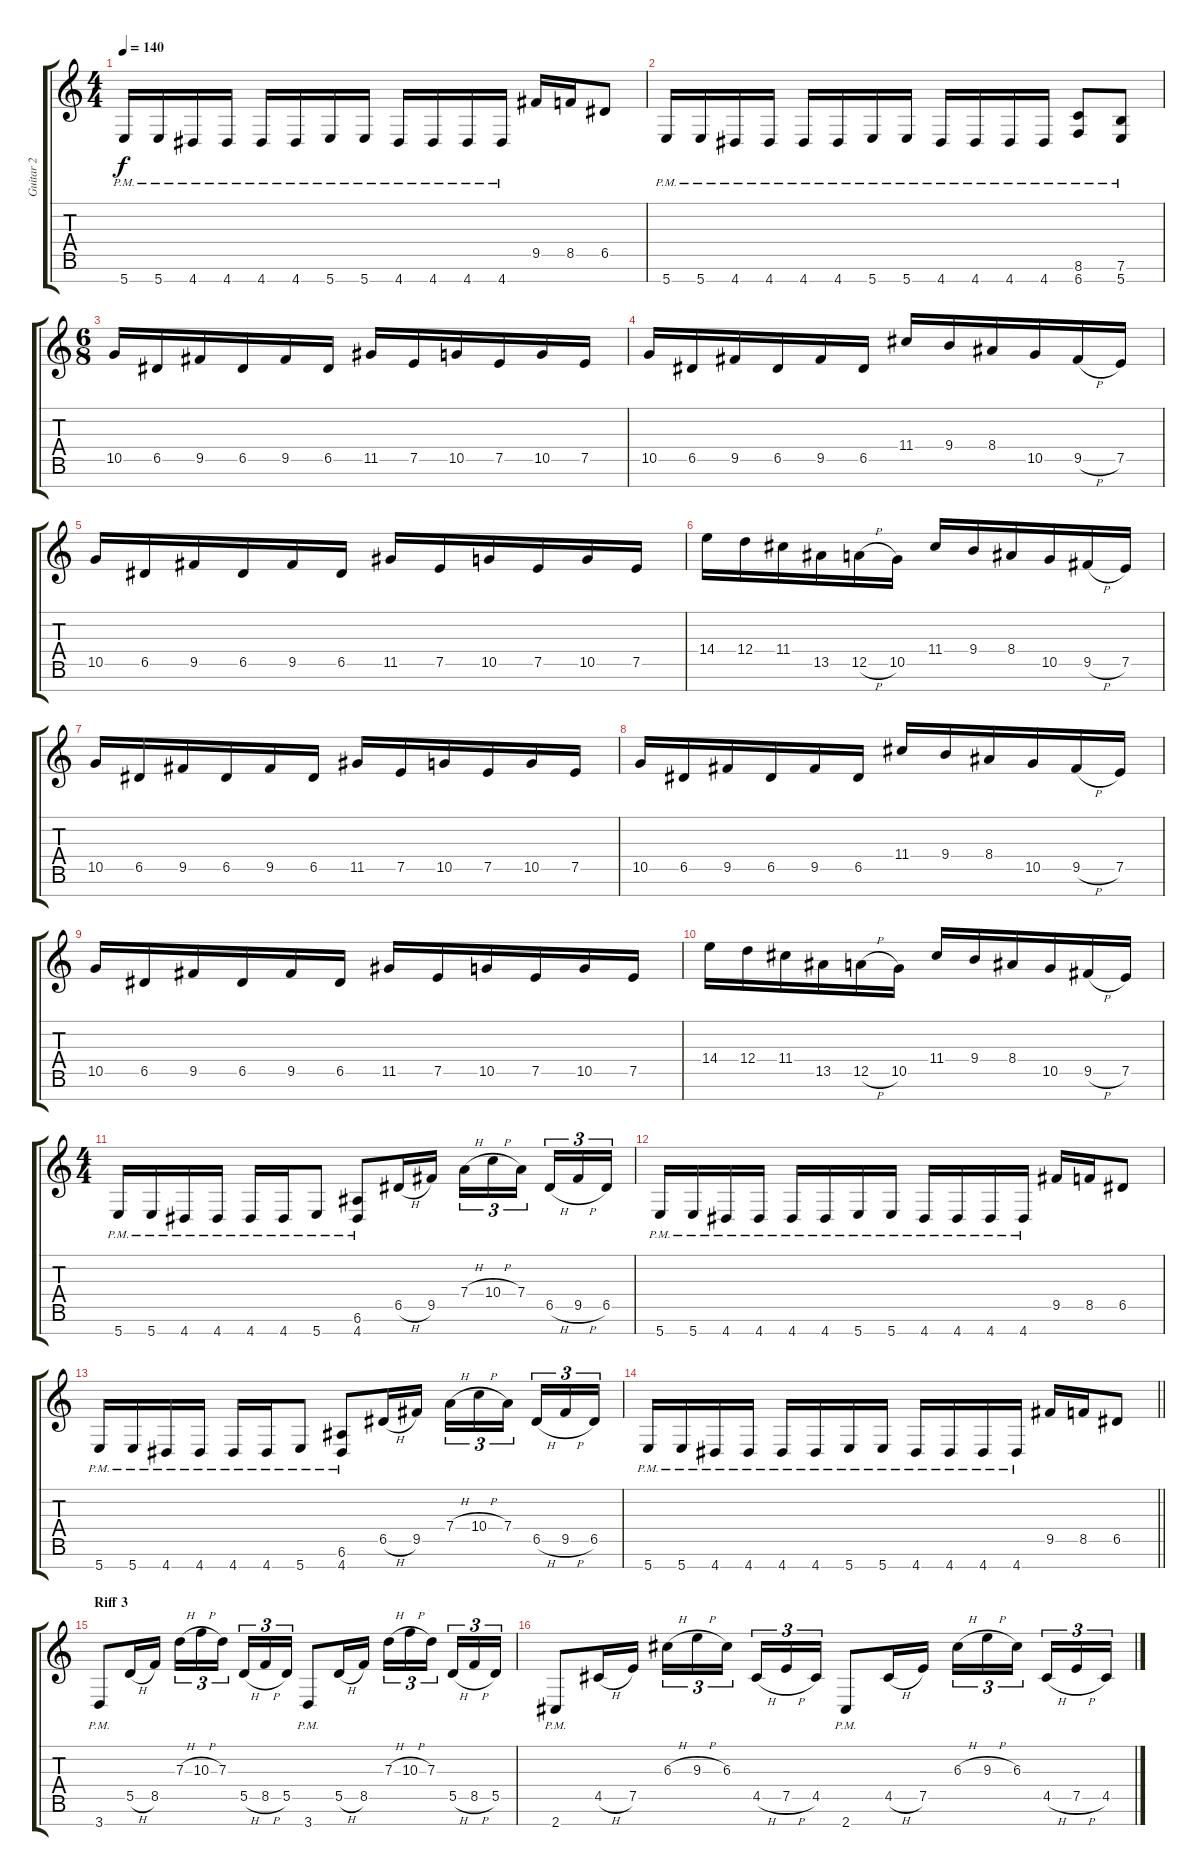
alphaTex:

\track ("Guitar 2" "Guitar 2") {instrument distortionguitar}
\staff {score tabs}
\tuning (E4 B3 G3 D3 A2 E2 B1) {hide}
\ts (4 4)
\tempo 140
\clef g2
\ks c
5.7{pm}.16{dy f} 5.7{pm}.16 4.7{pm}.16 4.7{pm}.16 4.7{pm}.16 4.7{pm}.16 5.7{pm}.16 5.7{pm}.16 4.7{pm}.16 4.7{pm}.16 4.7{pm}.16 4.7{pm}.16 9.5.16 8.5.16 6.5.8 |
5.7{pm}.16 5.7{pm}.16 4.7{pm}.16 4.7{pm}.16 4.7{pm}.16 4.7{pm}.16 5.7{pm}.16 5.7{pm}.16 4.7{pm}.16 4.7{pm}.16 4.7{pm}.16 4.7{pm}.16 (8.6{pm} 6.7{pm}).8 (7.6{pm} 5.7{pm}).8 |
\ts (6 8)
10.5.16 6.5.16 9.5.16 6.5.16 9.5.16 6.5.16 11.5.16 7.5.16 10.5.16 7.5.16 10.5.16 7.5.16 |
10.5.16 6.5.16 9.5.16 6.5.16 9.5.16 6.5.16 11.4.16 9.4.16 8.4.16 10.5.16 9.5{h}.16 7.5.16 |
10.5.16 6.5.16 9.5.16 6.5.16 9.5.16 6.5.16 11.5.16 7.5.16 10.5.16 7.5.16 10.5.16 7.5.16 |
14.4.16 12.4.16 11.4.16 13.5.16 12.5{h}.16 10.5.16 11.4.16 9.4.16 8.4.16 10.5.16 9.5{h}.16 7.5.16 |
10.5.16 6.5.16 9.5.16 6.5.16 9.5.16 6.5.16 11.5.16 7.5.16 10.5.16 7.5.16 10.5.16 7.5.16 |
10.5.16 6.5.16 9.5.16 6.5.16 9.5.16 6.5.16 11.4.16 9.4.16 8.4.16 10.5.16 9.5{h}.16 7.5.16 |
10.5.16 6.5.16 9.5.16 6.5.16 9.5.16 6.5.16 11.5.16 7.5.16 10.5.16 7.5.16 10.5.16 7.5.16 |
14.4.16 12.4.16 11.4.16 13.5.16 12.5{h}.16 10.5.16 11.4.16 9.4.16 8.4.16 10.5.16 9.5{h}.16 7.5.16 |
\ts (4 4)
5.7{pm}.16 5.7{pm}.16 4.7{pm}.16 4.7{pm}.16 4.7{pm}.16 4.7{pm}.16 5.7{pm}.8 (6.6{pm} 4.7{pm}).8 6.5{h}.16 9.5.16 7.4{h}.16{tu (3 2)} 10.4{h}.16{tu (3 2)} 7.4.16{tu (3 2) beam splitsecondary} 6.5{h}.16{tu (3 2)} 9.5{h}.16{tu (3 2)} 6.5.16{tu (3 2)} |
5.7{pm}.16 5.7{pm}.16 4.7{pm}.16 4.7{pm}.16 4.7{pm}.16 4.7{pm}.16 5.7{pm}.16 5.7{pm}.16 4.7{pm}.16 4.7{pm}.16 4.7{pm}.16 4.7{pm}.16 9.5.16 8.5.16 6.5.8 |
5.7{pm}.16 5.7{pm}.16 4.7{pm}.16 4.7{pm}.16 4.7{pm}.16 4.7{pm}.16 5.7{pm}.8 (6.6{pm} 4.7{pm}).8 6.5{h}.16 9.5.16 7.4{h}.16{tu (3 2)} 10.4{h}.16{tu (3 2)} 7.4.16{tu (3 2) beam splitsecondary} 6.5{h}.16{tu (3 2)} 9.5{h}.16{tu (3 2)} 6.5.16{tu (3 2)} |
\barLineRight lightlight
5.7{pm}.16 5.7{pm}.16 4.7{pm}.16 4.7{pm}.16 4.7{pm}.16 4.7{pm}.16 5.7{pm}.16 5.7{pm}.16 4.7{pm}.16 4.7{pm}.16 4.7{pm}.16 4.7{pm}.16 9.5.16 8.5.16 6.5.8 |
\section ("" "Riff 3")
3.7{pm}.8 5.5{h}.16 8.5.16 7.3{h}.16{tu (3 2)} 10.3{h}.16{tu (3 2)} 7.3.16{tu (3 2) beam splitsecondary} 5.5{h}.16{tu (3 2)} 8.5{h}.16{tu (3 2)} 5.5.16{tu (3 2)} 3.7{pm}.8 5.5{h}.16 8.5.16 7.3{h}.16{tu (3 2)} 10.3{h}.16{tu (3 2)} 7.3.16{tu (3 2) beam splitsecondary} 5.5{h}.16{tu (3 2)} 8.5{h}.16{tu (3 2)} 5.5.16{tu (3 2)} |
2.7{pm}.8 4.5{h}.16 7.5.16 6.3{h}.16{tu (3 2)} 9.3{h}.16{tu (3 2)} 6.3.16{tu (3 2) beam splitsecondary} 4.5{h}.16{tu (3 2)} 7.5{h}.16{tu (3 2)} 4.5.16{tu (3 2)} 2.7{pm}.8 4.5{h}.16 7.5.16 6.3{h}.16{tu (3 2)} 9.3{h}.16{tu (3 2)} 6.3.16{tu (3 2) beam splitsecondary} 4.5{h}.16{tu (3 2)} 7.5{h}.16{tu (3 2)} 4.5.16{tu (3 2)}
